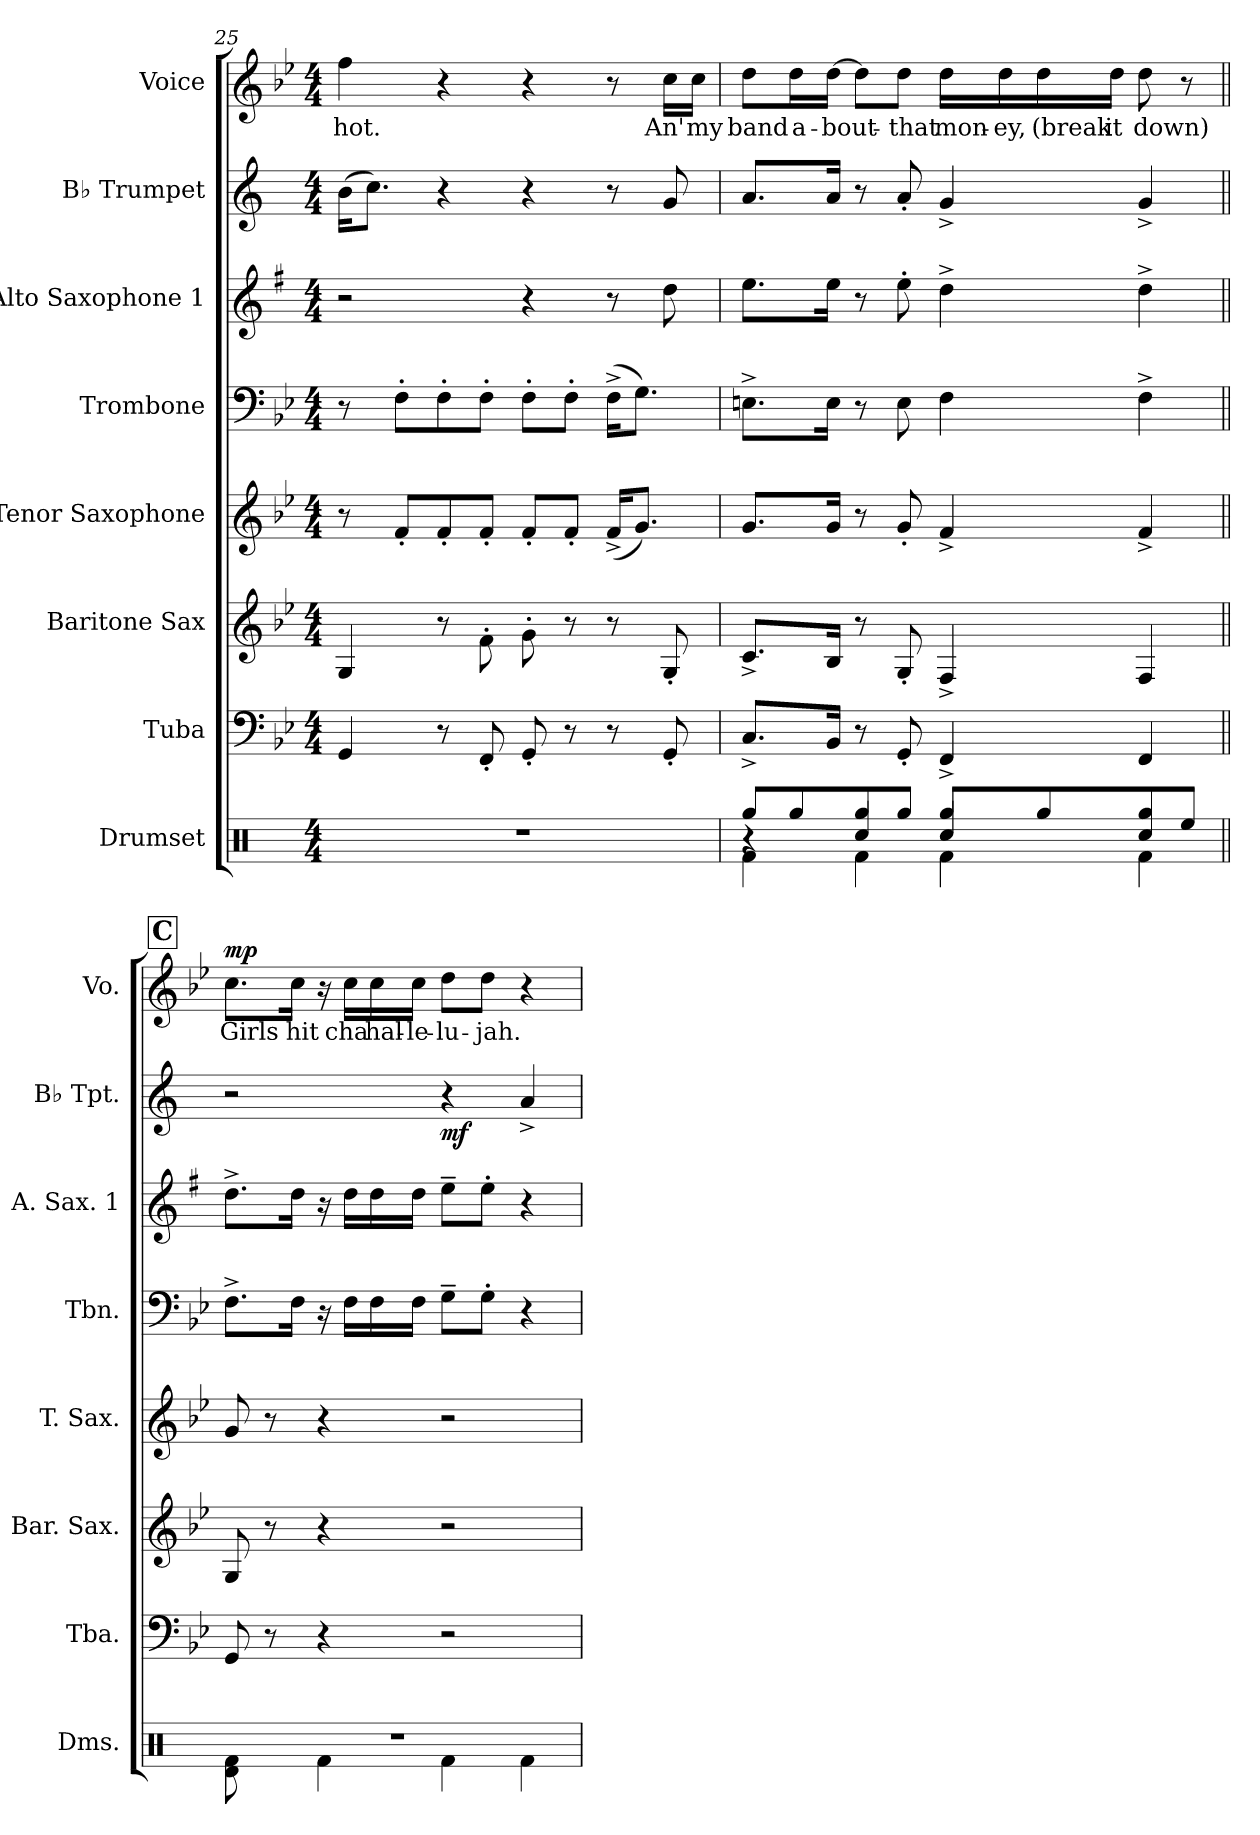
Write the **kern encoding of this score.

**kern	**kern	**kern	**kern	**kern	**kern	**kern	**dynam	**kern	**text	**dynam
*part8	*part7	*part6	*part5	*part4	*part3	*part2	*part2	*part1	*part1	*part1
*staff8	*staff7	*staff6	*staff5	*staff4	*staff3	*staff2	*staff2	*staff1	*staff1	*staff1
*I"Drumset	*I"Tuba	*I"Baritone Sax	*I"Tenor Saxophone	*I"Trombone	*I"Alto Saxophone 1	*I"B♭ Trumpet	*	*I"Voice	*	*
*I'Dms.	*I'Tba.	*I'Bar. Sax.	*I'T. Sax.	*I'Tbn.	*I'A. Sax. 1	*I'B♭ Tpt.	*	*I'Vo.	*	*
*clefX	*clefF4	*clefG2	*clefG2	*clefF4	*clefG2	*clefG2	*	*clefG2	*	*
*	*	*ITrd12c21	*ITrd8c14	*	*ITrd5c9	*ITrd1c2	*	*	*	*
*k[]	*k[b-e-]	*k[b-e-]	*k[b-e-]	*k[b-e-]	*k[b-e-]	*k[b-e-]	*	*k[b-e-]	*	*
*M4/4	*M4/4	*M4/4	*M4/4	*M4/4	*M4/4	*M4/4	*	*M4/4	*	*
=25	=25	=25	=25	=25	=25	=25	=25	=25	=25	=25
!	!	!	!	!	!	!	!	!	!LO:LY:b	!
1r	4GG/	4GG/	8r	8r	2r	(16a\KL	.	4ff\	hot.	.
.	.	.	.	.	.	8.b-\J)	.	.	.	.
.	.	.	8F'/L	8F'\L	.	.	.	.	.	.
.	8r	8r	8F'/	8F'\	.	4r	.	4r	.	.
.	8FF'/	8F'\	8F'/J	8F'\J	.	.	.	.	.	.
.	8GG'/	8G'\	8F'/L	8F'\L	4r	4r	.	4r	.	.
.	8r	8r	8F'/J	8F'\J	.	.	.	.	.	.
.	8r	8r	(16F^/KL	(16F^\KL	8r	8r	.	8r	.	.
.	.	.	8.G/J)	8.G\J)	.	.	.	.	.	.
!	!	!	!	!	!	!	!	!	!LO:LY:b	!
.	8GG'/	8GG'/	.	.	8f\	8f/	.	16cc\LL	An'	.
!	!	!	!	!	!	!	!	!	!LO:LY:b	!
.	.	.	.	.	.	.	.	16cc\JJ	my	.
!!LO:PB:g=z
=26	=26	=26	=26	=26	=26	=26	=26	=26	=26	=26
*^	*	*	*	*	*	*	*	*	*	*
*	*^	*	*	*	*	*	*	*	*	*	*
!	!	!	!	!	!	!	!	!	!	!	!LO:LY:b	!
4r	4Rf\	8Rgg/L	8.C^/L	8.C^/L	8.G/L	8.En^\L	8.g\L	8.g/L	.	8dd\L	band	.
!	!	!	!	!	!	!	!	!	!	!	!LO:LY:b	!
.	.	8Rgg/	.	.	.	.	.	.	.	16dd\L	a-	.
!	!	!	!	!	!	!	!	!	!	!	!LO:LY:b	!
.	.	.	16BB-/Jk	16BB-/Jk	16G/Jk	16E\Jk	16g\Jk	16g/Jk	.	[16dd\JJ	-bout-	.
4Rcc/	4Rf\	8Rgg/	8r	8r	8r	8r	8r	8r	.	8dd\L]	.	.
!	!	!	!	!	!	!	!	!	!	!	!LO:LY:b	!
.	.	8Rgg/J	8GG'/	8GG'/	8G'/	8E\	8g'\	8g'/	.	8dd\J	-that	.
!	!	!	!	!	!	!	!	!	!	!	!LO:LY:b	!
4Rcc/	4Rf\	8Rgg/L	4FF^/	4FF^/	4F^/	4F\	4f^\	4f^/	.	16dd\LL	mon-	.
!	!	!	!	!	!	!	!	!	!	!	!LO:LY:b	!
.	.	.	.	.	.	.	.	.	.	16dd\	-ey,	.
!	!	!	!	!	!	!	!	!	!	!	!LO:LY:b	!
.	.	8Rgg/	.	.	.	.	.	.	.	16dd\	(break	.
!	!	!	!	!	!	!	!	!	!	!	!LO:LY:b	!
.	.	.	.	.	.	.	.	.	.	16dd\JJ	it	.
!	!	!	!	!	!	!	!	!	!	!	!LO:LY:b	!
4Rcc/	4Rf\	8Rgg/	4FF/	4FF/	4F^/	4F^\	4f^\	4f^/	.	8dd\	down)	.
.	.	8Ree/J	.	.	.	.	.	.	.	8r	.	.
!!LO:REH:place=s1:a:B:t=C
=27||	=27||	=27||	=27||	=27||	=27||	=27||	=27||	=27||	=27||	=27||	=27||	=27||
!	!	!	!	!	!	!	!	!	!	!	!LO:LY:b	!LO:DY:a
1r	4Rf\	8Rd\	8GG/	8GG/	8G/	8.F^\L	8.f^\L	2r	.	8.cc\L	Girls	mp
.	.	2..ryy	8r	8r	8r	.	.	.	.	.	.	.
!	!	!	!	!	!	!	!	!	!	!	!LO:LY:b	!
.	.	.	.	.	.	16F\Jk	16f\Jk	.	.	16cc\Jk	hit	.
.	4Rf\	.	4r	4r	4r	16r	16r	.	.	16r	.	.
!	!	!	!	!	!	!	!	!	!	!	!LO:LY:b	!
.	.	.	.	.	.	16F\LL	16f\LL	.	.	16cc\LL	cha	.
!	!	!	!	!	!	!	!	!	!	!	!LO:LY:b	!
.	.	.	.	.	.	16F\	16f\	.	.	16cc\	hal-	.
!	!	!	!	!	!	!	!	!	!	!	!LO:LY:b	!
.	.	.	.	.	.	16F\JJ	16f\JJ	.	.	16cc\JJ	-le-	.
!	!	!	!	!	!	!	!	!	!LO:DY:b	!	!LO:LY:b	!
.	4Rf\	.	2r	2r	2r	8G~\L	8g~\L	4r	mf	8dd\L	-lu-	.
!	!	!	!	!	!	!	!	!	!	!	!LO:LY:b	!
.	.	.	.	.	.	8G'\J	8g'\J	.	.	8dd\J	-jah.	.
.	4Rf\	.	.	.	.	4r	4r	4g^/	.	4r	.	.
*v	*v	*v	*	*	*	*	*	*	*	*	*	*
=	=	=	=	=	=	=	=	=	=	=
*-	*-	*-	*-	*-	*-	*-	*-	*-	*-	*-
